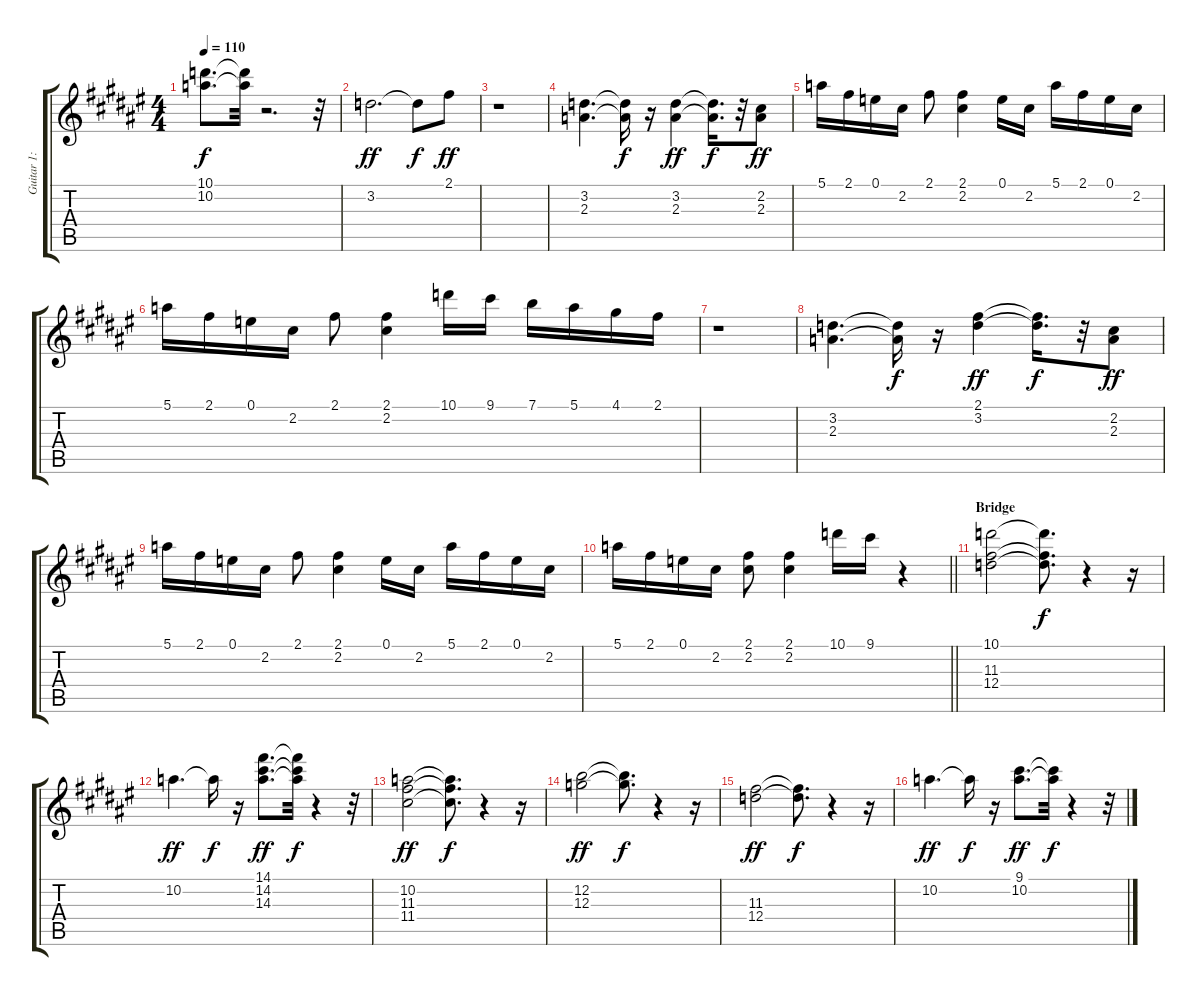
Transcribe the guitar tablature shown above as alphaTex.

\track ("Guitar 1: Eddie Martinez" "Guitar 1: ") {instrument electricguitarjazz}
\staff {score tabs}
\tuning (E4 B3 G3 D3 A2 E2) {hide}
\ts (4 4)
\tempo 110
\clef g2
\ks f#
(10.1{t} 10.2{t}).8{d dy f} (10.1{t} 10.2{t}).32 r.2{d} r.32 |
3.2.2{d dy ff} 3.2{t}.8{dy f} 2.1.8{dy ff} |
r.1 |
(3.2 2.3).4{d} (3.2{t} 2.3{t}).16{dy f} r.16 (3.2 2.3).4{dy ff} (3.2{t} 2.3{t}).16{d dy f} r.32 (2.2 2.3).8{dy ff} |
5.1.16 2.1.16 0.1.16 2.2.16 2.1.8 (2.1 2.2).4 0.1.16 2.2.16 5.1.16 2.1.16 0.1.16 2.2.16 |
5.1.16 2.1.16 0.1.16 2.2.16 2.1.8 (2.1 2.2).4 10.1.16 9.1.16 7.1.16 5.1.16 4.1.16 2.1.16 |
r.1 |
(3.2 2.3).4{d} (3.2{t} 2.3{t}).16{dy f} r.16 (2.1 3.2).4{dy ff} (2.1{t} 3.2{t}).16{d dy f} r.32 (2.2 2.3).8{dy ff} |
5.1.16 2.1.16 0.1.16 2.2.16 2.1.8 (2.1 2.2).4 0.1.16 2.2.16 5.1.16 2.1.16 0.1.16 2.2.16 |
\barLineRight lightlight
5.1.16 2.1.16 0.1.16 2.2.16 (2.1 2.2).8 (2.1 2.2).4 10.1.16 9.1.16 r.4 |
\section ("" "Bridge")
(10.1 11.3 12.4).2 (10.1{t} 11.3{t} 12.4{t}).8{d dy f} r.4 r.16 |
10.2.4{d dy ff} 10.2{t}.16{dy f} r.16 (14.1 14.2 14.3).8{d dy ff} (14.1{t} 14.2{t} 14.3{t}).32{dy f} r.4 r.32 |
(10.2 11.3 11.4).2{dy ff} (10.2{t} 11.3{t} 11.4{t}).8{d dy f} r.4 r.16 |
(12.2 12.3).2{dy ff} (12.2{t} 12.3{t}).8{d dy f} r.4 r.16 |
(11.3 12.4).2{dy ff} (11.3{t} 12.4{t}).8{d dy f} r.4 r.16 |
10.2.4{d dy ff} 10.2{t}.16{dy f} r.16 (9.1 10.2).8{d dy ff} (9.1{t} 10.2{t}).32{dy f} r.4 r.32
